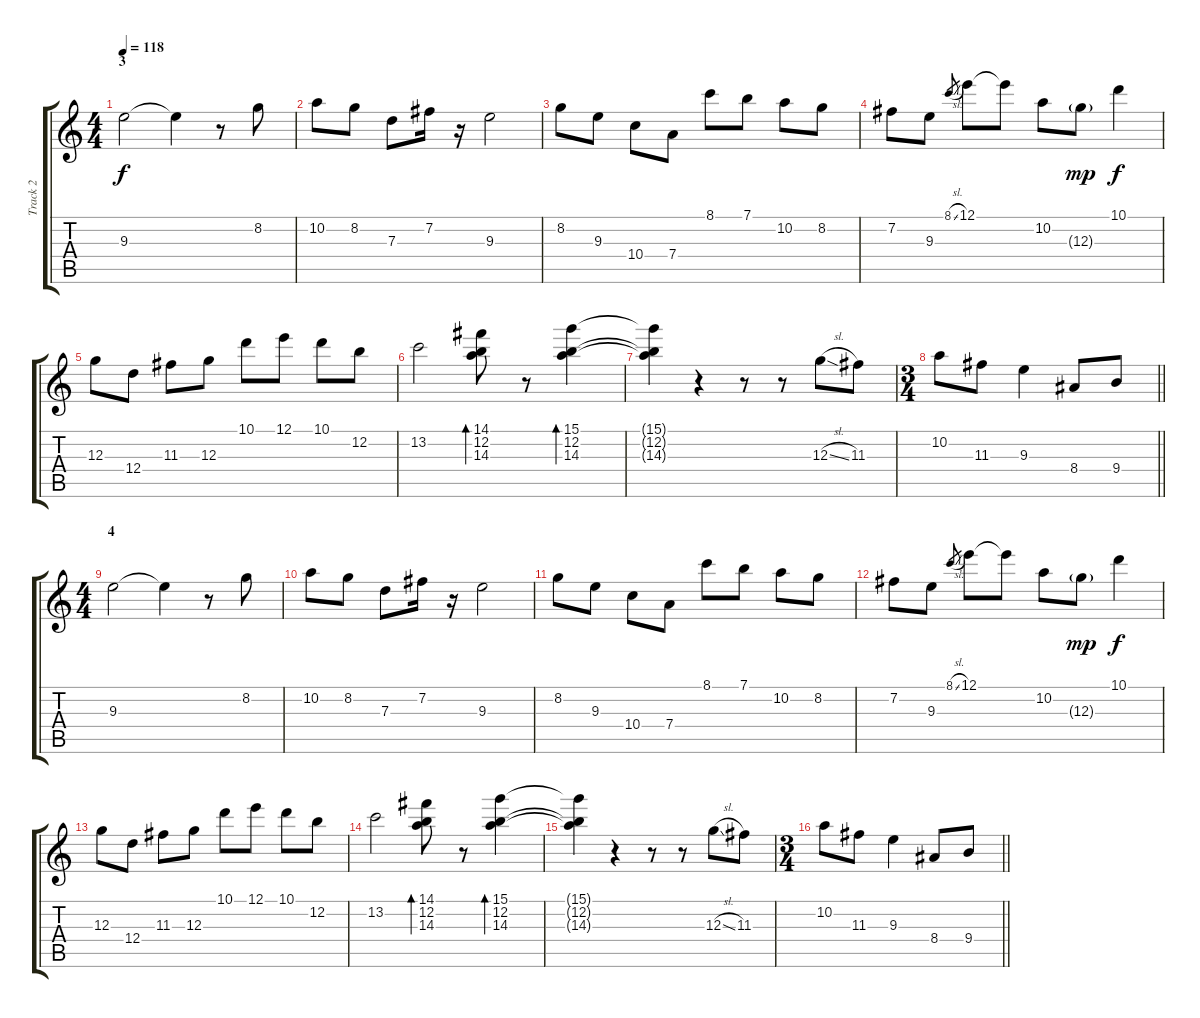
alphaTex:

\track ("Track 2" "Track 2") {instrument electricguitarjazz}
\staff {score tabs}
\tuning (E4 B3 G3 D3 A2 E2) {hide}
\ts (4 4)
\section ("" "3")
\tempo 118
\clef g2
\ks c
9.3.2{dy f} 9.3{t}.4 r.8 8.2.8 |
10.2.8 8.2.8 7.3.8 7.2.16 r.16 9.3.2 |
8.2.8 9.3.8 10.4.8 7.4.8 8.1.8 7.1.8 10.2.8 8.2.8 |
7.2.8 9.3.8 8.1{sl}.8{gr} 12.1.8 12.1{t}.8 10.2.8 12.3{g}.8{dy mp} 10.1.4{dy f} |
12.3.8 12.4.8 11.3.8 12.3.8 10.1.8 12.1.8 10.1.8 12.2.8 |
13.2.2 (14.1 12.2 14.3).8{bd 480 volume 9} r.8 (15.1 12.2 14.3).4{bd 120} |
(15.1{t} 12.2{t} 14.3{t}).4 r.4 r.8 r.8 12.3{sl}.8{volume 11} 11.3.8 |
\ts (3 4)
\barLineRight lightlight
10.2.8 11.3.8 9.3.4 8.4.8 9.4.8 |
\ts (4 4)
\section ("" "4")
9.3.2 9.3{t}.4 r.8 8.2.8 |
10.2.8 8.2.8 7.3.8 7.2.16 r.16 9.3.2 |
8.2.8 9.3.8 10.4.8 7.4.8 8.1.8 7.1.8 10.2.8 8.2.8 |
7.2.8 9.3.8 8.1{sl}.8{gr} 12.1.8 12.1{t}.8 10.2.8 12.3{g}.8{dy mp} 10.1.4{dy f} |
12.3.8 12.4.8 11.3.8 12.3.8 10.1.8 12.1.8 10.1.8 12.2.8 |
13.2.2 (14.1 12.2 14.3).8{bd 480 volume 9} r.8 (15.1 12.2 14.3).4{bd 120} |
(15.1{t} 12.2{t} 14.3{t}).4 r.4 r.8 r.8 12.3{sl}.8{volume 11} 11.3.8 |
\ts (3 4)
\barLineRight lightlight
10.2.8 11.3.8 9.3.4 8.4.8 9.4.8
